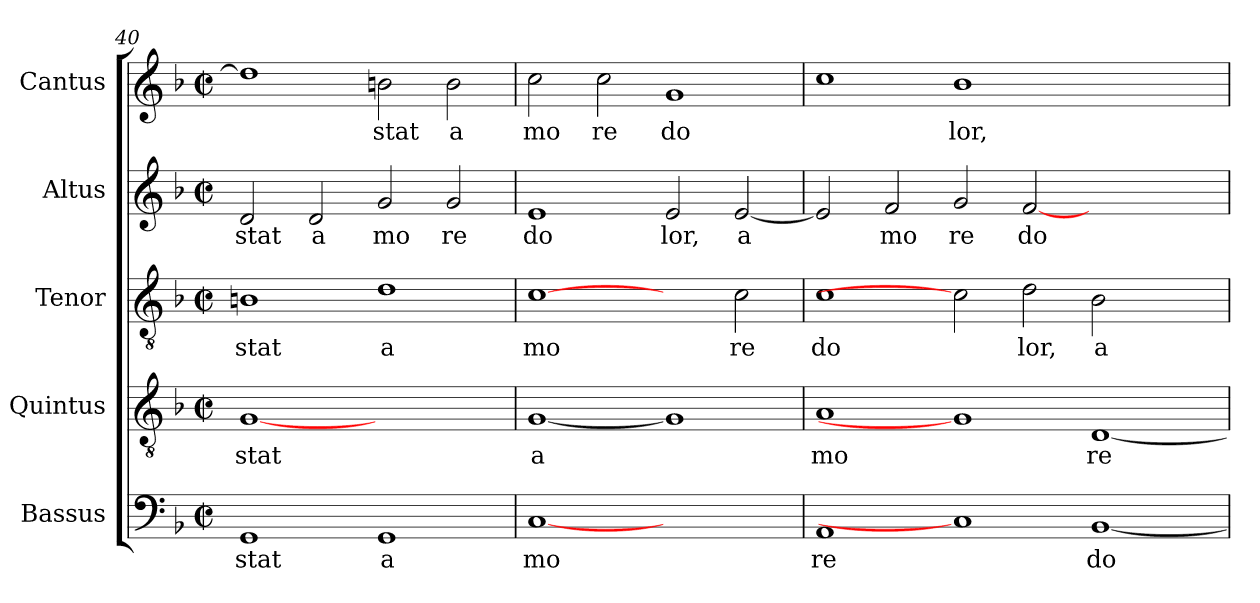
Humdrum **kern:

**kern	**text	**kern	**text	**kern	**text	**kern	**text	**kern	**text
*part5	*part5	*part4	*part4	*part3	*part3	*part2	*part2	*part1	*part1
*staff5	*staff5	*staff4	*staff4	*staff3	*staff3	*staff2	*staff2	*staff1	*staff1
*I"Bassus	*	*I"Quintus	*	*I"Tenor	*	*I"Altus	*	*I"Cantus	*
*clefF4	*	*clefGv2	*	*clefGv2	*	*clefG2	*	*clefG2	*
*k[b-]	*	*k[b-]	*	*k[b-]	*	*k[b-]	*	*k[b-]	*
*F:	*	*F:	*	*F:	*	*F:	*	*F:	*
*M2/2	*	*M2/2	*	*M2/2	*	*M2/2	*	*M2/2	*
*met(c|)	*	*met(c|)	*	*met(c|)	*	*met(c|)	*	*met(c|)	*
=40	=40	=40	=40	=40	=40	=40	=40	=40	=40
!	!LO:LY:b	!	!LO:LY:b:cj	!	!LO:LY:b	!	!LO:LY:b	!	!LO:LY:b
1GG	stat	[1G	stat	1Bn	stat	2d/	stat	1dd]	.
!	!	!	!	!	!	!	!LO:LY:b	!	!
.	.	.	.	.	.	2d/	a	.	.
!	!LO:LY:b	!	!	!	!LO:LY:b	!	!LO:LY:b	!	!LO:LY:b
1GG	a	1ryy	.	1d	a	2g/	mo	2bn\	stat
!	!	!	!	!	!	!	!LO:LY:b	!	!LO:LY:b
.	.	.	.	.	.	2g/	re	2b\	a
=41	=41	=41	=41	=41	=41	=41	=41	=41	=41
!	!LO:LY:b	!	!LO:LY:b:cj	!	!LO:LY:b	!	!LO:LY:b	!	!LO:LY:b
[1C	mo	[1G	a	[1c	mo	1e	do	2cc\	mo
!	!	!	!	!	!	!	!	!	!LO:LY:b
.	.	.	.	.	.	.	.	2cc\	re
!	!	!	!	!	!	!	!LO:LY:b	!	!LO:LY:b
1ryy	.	1G]	.	2ryy	.	2e/	lor,	1g	do
!	!	!	!	!	!LO:LY:b	!	!LO:LY:b	!	!
.	.	.	.	2c\	re	[<2e/	a	.	.
=42	=42	=42	=42	=42	=42	=42	=42	=42	=42
!	!LO:LY:b	!	!LO:LY:b:cj	!	!LO:LY:b	!	!LO:LY:b	!	!LO:LY:b
1AA	re	1A	mo	1c	do	2e/]	.	1cc	.
!	!	!	!	!	!	!	!LO:LY:b	!	!
.	.	.	.	.	.	2f/	mo	.	.
!	!	!	!	!	!	!	!LO:LY:b	!	!LO:LY:b
1C]	.	1G]	.	2c]	.	2g/	re	1b-	lor,
!	!	!	!	!	!LO:LY:b	!	!LO:LY:b	!	!
.	.	.	.	2d\	lor,	[<2f/	do	.	.
!	!LO:LY:b	!	!LO:LY:b:cj	!	!LO:LY:b	!	!	!	!
[<1BB-	do	[<1D	re	2B-\	a	1ryy	.	1ryy	.
.	.	.	.	2ryy	.	.	.	.	.
=	=	=	=	=	=	=	=	=	=
*-	*-	*-	*-	*-	*-	*-	*-	*-	*-
